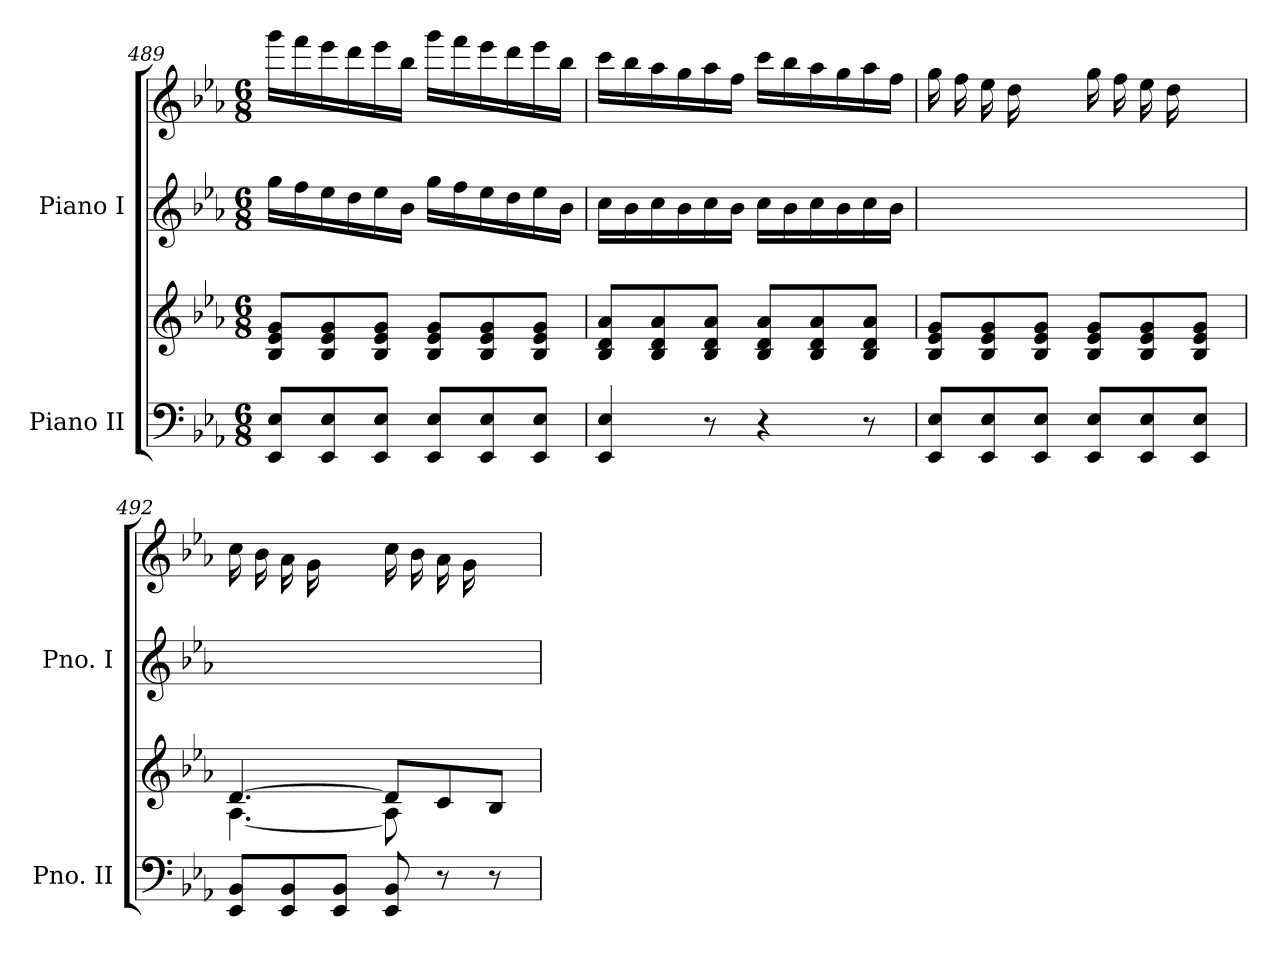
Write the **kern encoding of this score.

**kern	**kern	**kern	**kern
*part2	*part2	*part1	*part1
*staff4	*staff3	*staff2	*staff1
*I"Piano II	*	*I"Piano I	*
*I'Pno. II	*	*I'Pno. I	*
*clefF4	*clefG2	*clefG2	*clefG2
*k[b-e-a-]	*k[b-e-a-]	*k[b-e-a-]	*k[b-e-a-]
*M6/8	*M6/8	*M6/8	*M6/8
=489	=489	=489	=489
8EE-/ 8E-/L	8B-/ 8e-/ 8g/L	16gg\LL	16ggg\LL
.	.	16ff\	16fff\
8EE-/ 8E-/	8B-/ 8e-/ 8g/	16ee-\	16eee-\
.	.	16dd\	16ddd\
8EE-/ 8E-/J	8B-/ 8e-/ 8g/J	16ee-\	16eee-\
.	.	16b-\JJ	16bb-\JJ
8EE-/ 8E-/L	8B-/ 8e-/ 8g/L	16gg\LL	16ggg\LL
.	.	16ff\	16fff\
8EE-/ 8E-/	8B-/ 8e-/ 8g/	16ee-\	16eee-\
.	.	16dd\	16ddd\
8EE-/ 8E-/J	8B-/ 8e-/ 8g/J	16ee-\	16eee-\
.	.	16b-\JJ	16bb-\JJ
=490	=490	=490	=490
4EE-/ 4E-/	8B-/ 8d/ 8a-/L	16cc\LL	16ccc\LL
.	.	16b-\	16bb-\
.	8B-/ 8d/ 8a-/	16cc\	16aa-\
.	.	16b-\	16gg\
8r	8B-/ 8d/ 8a-/J	16cc\	16aa-\
.	.	16b-\JJ	16ff\JJ
4r	8B-/ 8d/ 8a-/L	16cc\LL	16ccc\LL
.	.	16b-\	16bb-\
.	8B-/ 8d/ 8a-/	16cc\	16aa-\
.	.	16b-\	16gg\
8r	8B-/ 8d/ 8a-/J	16cc\	16aa-\
.	.	16b-\JJ	16ff\JJ
!!LO:PB:g=z
=491	=491	=491	=491
*	*	*^	*
8EE-/ 8E-/L	8B-/ 8e-/ 8g/L	4ryy	2.ryy	16gg\LL
.	.	.	.	16ff\
8EE-/ 8E-/	8B-/ 8e-/ 8g/	.	.	16ee-\
.	.	.	.	16dd\
8EE-/ 8E-/J	8B-/ 8e-/ 8g/J	16ee-/	.	8ryy
.	.	16b-/JJ	.	.
8EE-/ 8E-/L	8B-/ 8e-/ 8g/L	4ryy	.	16gg\LL
.	.	.	.	16ff\
8EE-/ 8E-/	8B-/ 8e-/ 8g/	.	.	16ee-\
.	.	.	.	16dd\
8EE-/ 8E-/J	8B-/ 8e-/ 8g/J	16ee-/	.	8ryy
.	.	16b-/JJ	.	.
=492	=492	=492	=492	=492
*	*^	*	*	*
8EE-/ 8BB-/L	[4.d/	[4.A-\	4ryy	2.ryy	16cc\LL
.	.	.	.	.	16b-\
8EE-/ 8BB-/	.	.	.	.	16a-\
.	.	.	.	.	16g\
8EE-/ 8BB-/J	.	.	16a-/	.	8ryy
.	.	.	16f/JJ	.	.
8EE-/ 8BB-/	8d/L]	8A-\]	4ryy	.	16cc\LL
.	.	.	.	.	16b-\
8r	8c/	4rAyy	.	.	16a-\
.	.	.	.	.	16g\
8r	8B-/J	.	16a-/	.	8ryy
.	.	.	16f/JJ	.	.
*	*v	*v	*	*	*
*	*	*v	*v	*
=	=	=	=
*-	*-	*-	*-
